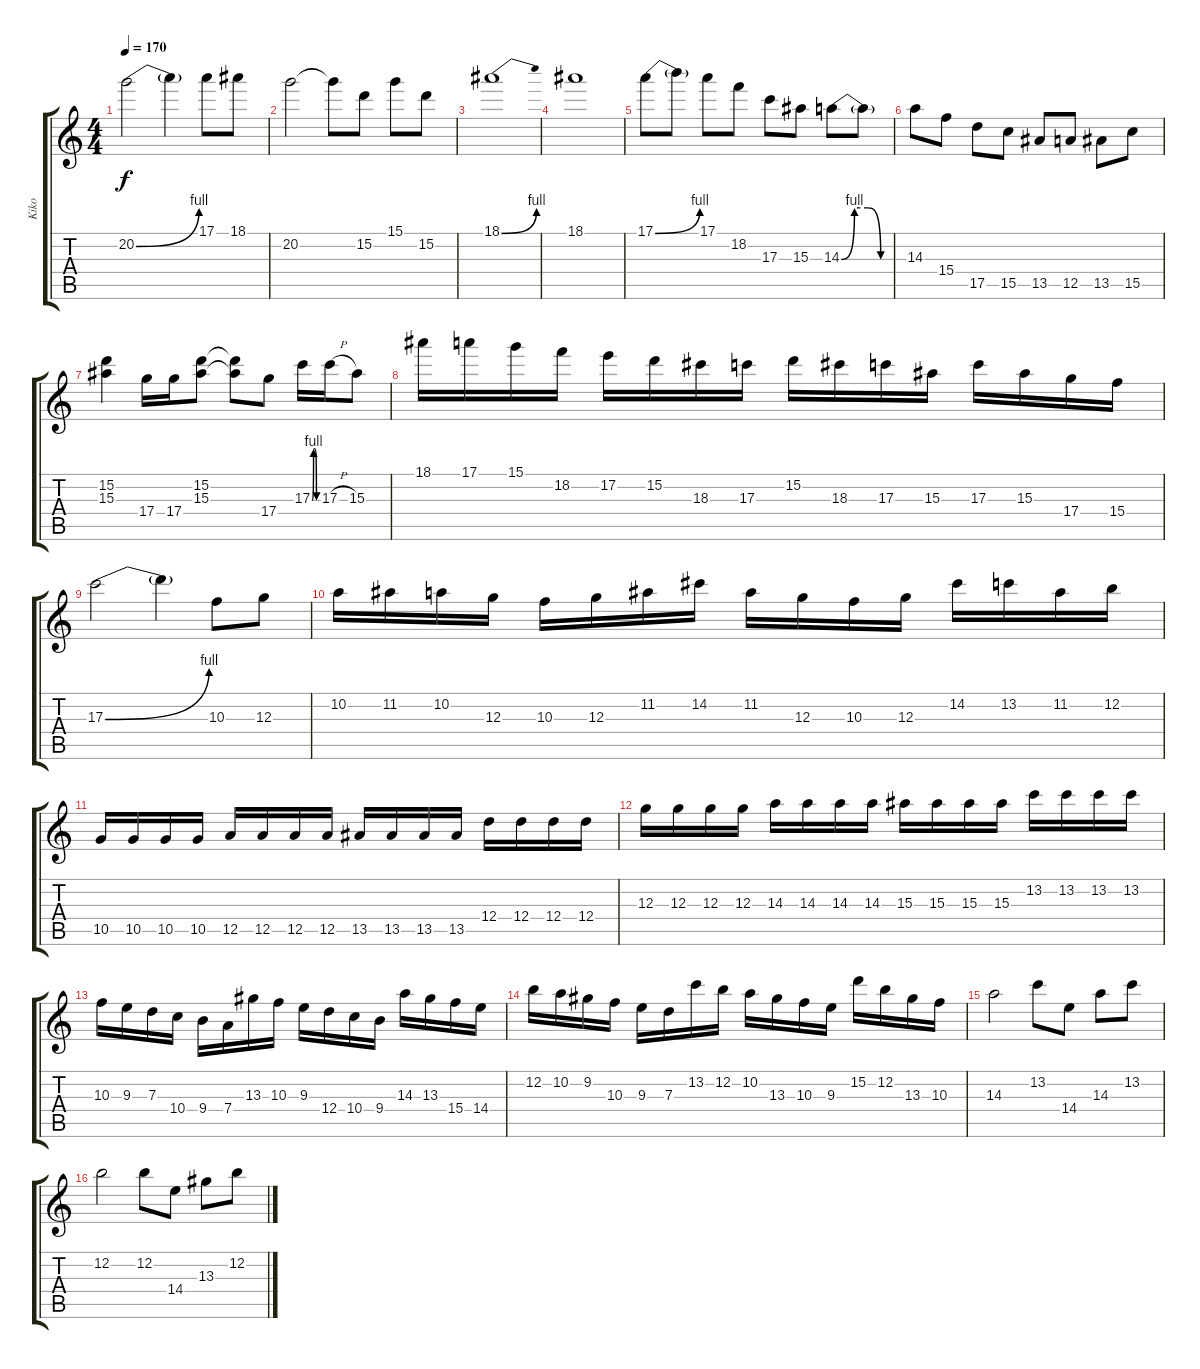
\track ("Kiko" "Kiko") {instrument overdrivenguitar}
\staff {score tabs}
\tuning (E4 B3 G3 D3 A2 E2) {hide}
\ts (4 4)
\tempo 170
\clef g2
\ks c
20.2{be (bend 0 0 60 4)}.2{dy f} 20.2{t}.4 17.1.8 18.1.8 |
20.2.2 20.2{t}.8 15.2.8 15.1.8 15.2.8 |
18.1{be (bend 0 0 60 4)}.1 |
18.1.1 |
17.1{be (bend 0 0 60 4)}.8 17.1{t}.8 17.1.8 18.2.8 17.3.8 15.3.8 14.3{be (custom 0 0 15 4 30 4 45 0 60 0)}.8 14.3{t}.8 |
14.3.8 15.4.8 17.5.8 15.5.8 13.5.8 12.5.8 13.5.8 15.5.8 |
(15.2 15.3).4 17.4.16 17.4.16 (15.2 15.3).8 (15.2{t} 15.3{t}).8 17.4.8 17.3{be (custom 0 0 15 4 30 4 45 0 60 0)}.16 17.3{h}.16 15.3.8 |
18.1.16 17.1.16 15.1.16 18.2.16 17.2.16 15.2.16 18.3.16 17.3.16 15.2.16 18.3.16 17.3.16 15.3.16 17.3.16 15.3.16 17.4.16 15.4.16 |
17.3{be (bend 0 0 60 4)}.2 17.3{t}.4 10.3.8 12.3.8 |
10.2.16 11.2.16 10.2.16 12.3.16 10.3.16 12.3.16 11.2.16 14.2.16 11.2.16 12.3.16 10.3.16 12.3.16 14.2.16 13.2.16 11.2.16 12.2.16 |
10.5.16 10.5.16 10.5.16 10.5.16 12.5.16 12.5.16 12.5.16 12.5.16 13.5.16 13.5.16 13.5.16 13.5.16 12.4.16 12.4.16 12.4.16 12.4.16 |
12.3.16 12.3.16 12.3.16 12.3.16 14.3.16 14.3.16 14.3.16 14.3.16 15.3.16 15.3.16 15.3.16 15.3.16 13.2.16 13.2.16 13.2.16 13.2.16 |
10.3.16 9.3.16 7.3.16 10.4.16 9.4.16 7.4.16 13.3.16 10.3.16 9.3.16 12.4.16 10.4.16 9.4.16 14.3.16 13.3.16 15.4.16 14.4.16 |
12.2.16 10.2.16 9.2.16 10.3.16 9.3.16 7.3.16 13.2.16 12.2.16 10.2.16 13.3.16 10.3.16 9.3.16 15.2.16 12.2.16 13.3.16 10.3.16 |
14.3.2 13.2.8 14.4.8 14.3.8 13.2.8 |
12.2.2 12.2.8 14.4.8 13.3.8 12.2.8
